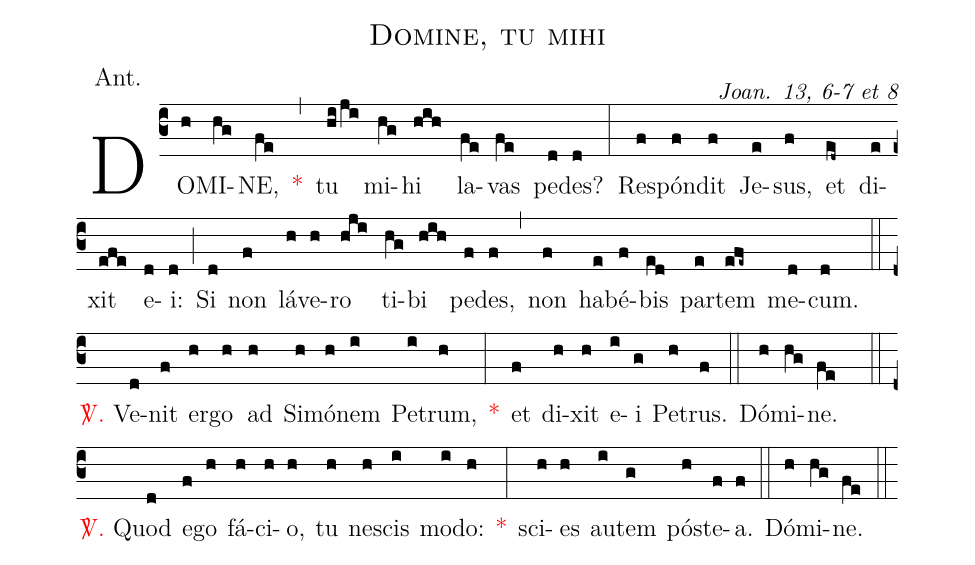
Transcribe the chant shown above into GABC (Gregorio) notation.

name:Domine, tu mihi;
annotation:Ant.;
mode:V.;
office-part:Antiphon;
commentary:Joan. 13, 6-7 et 8;
%%
(c3) DO(h)MI(hg)NE,(fe) <v>\red{*}</v>(,) tu(hi/ji) mi(hg)hi(hih) la(fe)vas(fe) pe(d)des?(d) (:) Re(f)spón(f)dit(f) Je(e)sus,(f) et(ed~) di(e)xit(efe) e(d)i:(d) (;) Si(d) non(f) lá(h)ve(h)ro(hji) ti(hg)bi(hih) pe(f)des,(f) (,) non(f) ha(e)bé(f)bis(ed) par(e)tem(efe~) me(d)cum.(d) (::) <v>\red{\Vbar.}</v> Ve(d)nit(f) er(h)go(h) ad(h) Si(h)mó(h)nem(i) Pe(i)trum,(h) <v>\red{*}</v>(:) et(f) di(h)xit(h) e(i)i(g) Pe(h)trus.(f) (::) Dó(h)mi(hg)ne.(fe) (::) <v>\red{\Vbar.}</v> Quod(d) e(f)go(h) fá(h)ci(h)o,(h) tu(h) ne(h)scis(i) mo(i)do:(h) <v>\red{*}</v>(:) sci(h)es(h) au(i)tem(g) pós(h)te(f)a.(f) (::) Dó(h)mi(hg)ne.(fe) (::)
